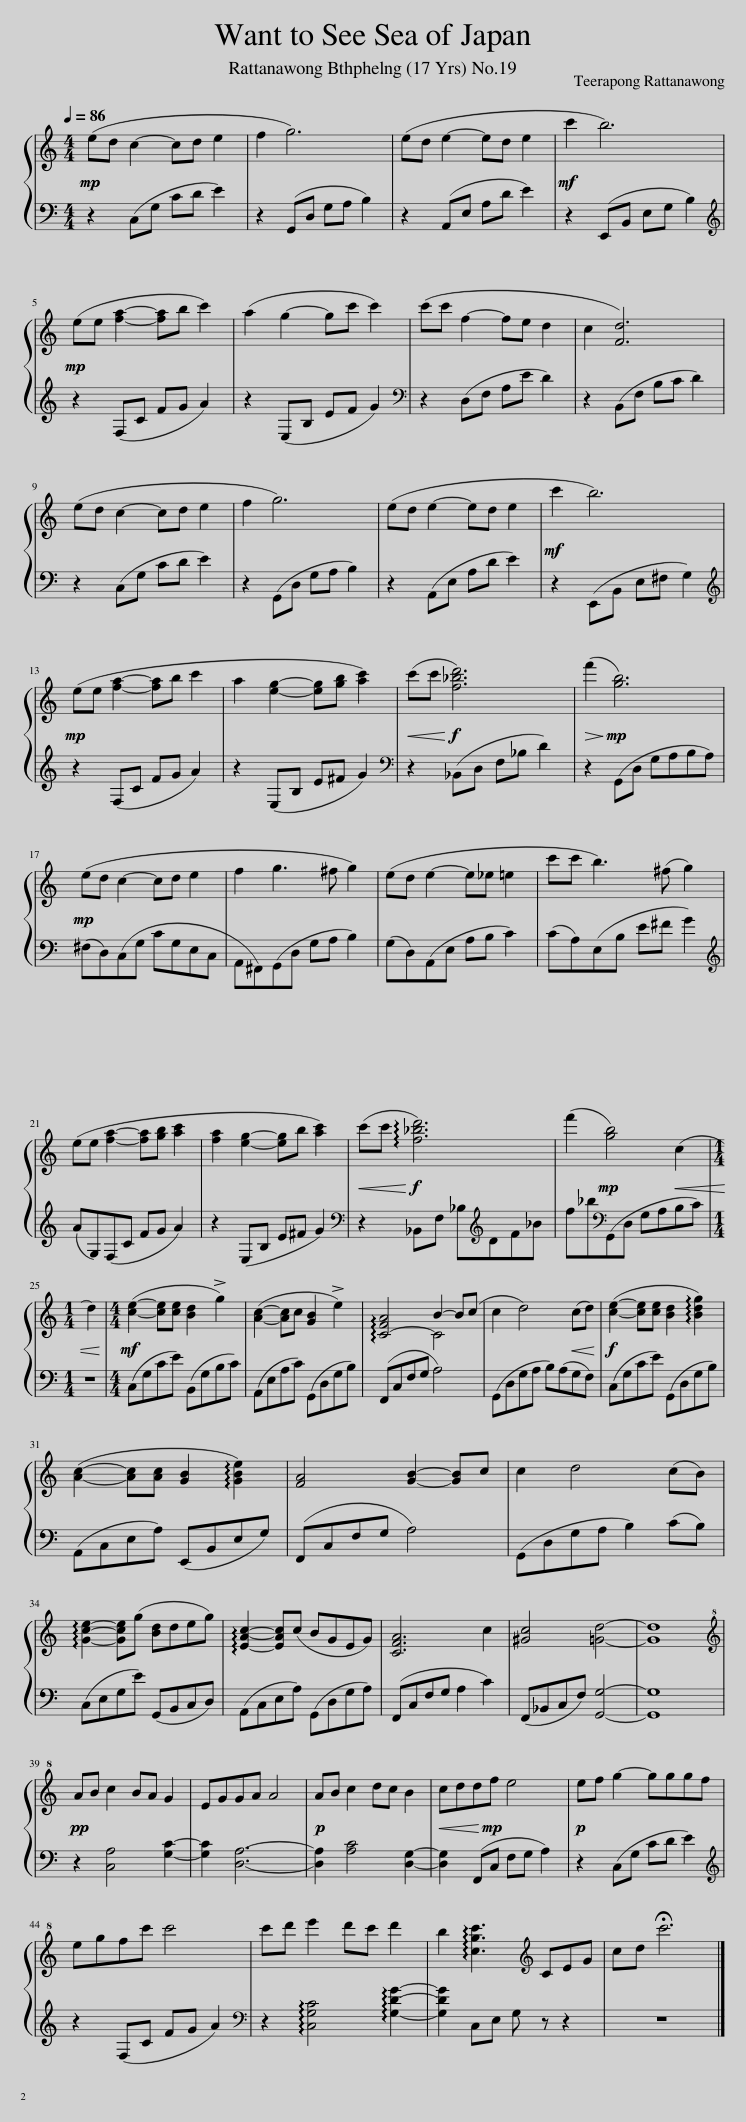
X:1
%%score { ( 1 3 ) | 2 }
L:1/8
Q:1/4=86
M:4/4
I:linebreak $
K:C
V:1 treble
V:3 treble
V:2 bass
V:1
!mp! (ed c2- cd e2 | f2 g6) | (ed e2- ed e2 |!mf! c'2 b6) |$!mp! (ee [fa]2- [fa]b c'2) | %5
 (a2 g2- gc' c'2) | (c'c' f2- fe d2 | c2 [Fd]6) |$ (ed c2- cd e2 | f2 g6) | %10
 (ed e2- ed e2 |!mf! c'2 b6) |$!mp! (ee [fa]2- [fa]b c'2 | a2 [eg]2- [eg][gb] [ac']2) |!<(! (c'c'!<)!!f! [f_bd']6) | %15
!>(! (f'2!>)!!mp! [gb]6) |$!mp! (ed c2- cd e2 | f2 g3 ^f g2) | (ed e2- e_e =e2 | c'c' b3) (^f g2) |$ %20
 (ee [fa]2- [fa][gb] [ac']2 | [fa]2 [eg]2- [eg]b [ac']2) |!<(! (c'c'!<)!!f! !arpeggio![f_bd']6) | (f'2!mp! [gb]4)!<(! (c2 |$[M:1/4] d2)!<)! | %25
[M:4/4]!mf! ([ce]2- [ce][ce] [Bd]2 !>!g2) | ([Ac]2- [Ac]c [GB]2 !>!e2) | !arpeggio![C-FA]4 B2- B(c | c2 d4)!<(! (cd)!<)! |!f! ([ce]2- [ce][ce] [Bd]2 !arpeggio![Bdg]2) |$ %30
 ([Ac]2- [Ac][Ac] [GB]2 !arpeggio![GBe]2) | [FA]4 [GB]2- [GB]c | c2 d4 (cB) |$ !arpeggio![Gce]2- [Gce](g [Bd]deg) | !arpeggio![EAc]2- [EAc](c BGEG) | %35
 [CFA]6 c2 | [^Gc]4 [=Gd]4- | [Gd]8 |$[K:treble+8]!pp! AB c2 BA G2 | EGGA A4 | %40
!p! AB c2 dc B2 |!<(! cdd!<)!!mp!f e4 |!p! ef g2- gggf |$ egfc' c'4 | c'd' e'2 d'c' d'2 | %45
 b2 !arpeggio![cgc']3[K:treble] CEG | cd[Q:1/4=35] !fermata!c'6 |] %47
V:2
!ped! z2 (C,G, CD E2) | z2!ped! (G,,!ped-up!D, G,A, B,2) |!ped! z2!ped-up! (A,,E, A,D E2) | z2!ped! (E,,!ped-up!B,, E,G, B,2) |$[K:treble]!ped! z2 (F,C FG A2)!ped-up! | %5
 z2!ped! (E,!ped-up!B, EF G2) |[K:bass]!ped! z2!ped-up! (D,F, A,E D2) | z2!ped! (B,,!ped-up!F, B,C D2) |$!ped! z2 (C,G, CD E2)!ped-up! | z2!ped! (G,,!ped-up!D, G,A, B,2) | %10
!ped! z2!ped-up! (A,,E, A,D E2) | z2!ped! (E,,!ped-up!B,, E,^F, G,2) |$[K:treble]!ped! z2 (F,C FG A2)!ped-up! | z2!ped! (E,!ped-up!B, E^F G2) |[K:bass]!ped! z2!ped-up! (_B,,D, F,_B, D2) | %15
!ped! z2!ped-up! (G,,D, G,A,B,A,) |$!ped! (^F,D,)!ped!(C,!ped-up!G, CG,E,C,!ped-up! | A,,^F,,)!ped!(G,,!ped-up!D, G,A, B,2) |!ped! (G,!ped-up!D,)!ped!(A,,!ped-up!E, A,B, C2) |!ped! (C!ped-up!A,)!ped!(E,!ped-up!B, E!ped!^F!ped-up! G2) |$ %20
[K:treble]!ped! (AG,)!ped!(F,!ped-up!C FG A2)!ped-up! | z2!ped! (E,!ped-up!B, E^F G2) |[K:bass]!ped! z2!ped-up! _B,,F, _B,[K:treble]DF_B | f_b[K:bass]!ped!(G,,!ped-up!D, G,A,B,C) |$[M:1/4] z2 | %25
[M:4/4]!ped! (C,G,!ped-up!CE)!ped! (B,,!ped-up!G,B,C) |!ped! (A,,!ped-up!E,A,C)!ped! (G,,!ped-up!D,G,B,) |!ped! (F,,!ped-up!C,F,G, A,4) |!ped! (G,,!ped-up!D,G,A, B,)!ped!(A,!ped-up!G,F,) |!ped! (C,G,CE)!ped! (G,,!ped-up!D,G,B,)!ped-up! |$ %30
!ped! (A,,!ped-up!C,E,A,)!ped! (E,,!ped-up!B,,E,G,) |!ped! (F,,!ped-up!C,F,G, A,4) |!ped! (G,,!ped-up!D,G,A, B,2)!ped! (C!ped-up!B,) |$!ped! (C,E,G,E)!ped! (G,,!ped-up!B,,C,D,)!ped-up! |!ped! (A,,!ped-up!C,E,A,)!ped! (G,,!ped-up!D,G,A,) | %35
!ped! (F,,!ped-up!C,F,G, A,2 C2) |!ped! (F,,!ped-up!_B,,C,F,) [G,,G,]4- | [G,,G,]8 |$!ped! z2 [C,A,]4 [G,C]2-!ped-up! | [G,C]2 [D,A,]6- | %40
!ped! [D,A,]2!ped-up! [A,C]4 [D,G,]2- | [D,G,]2!ped! (F,,!ped-up!C, F,G, A,2) | z2!ped! (C,!ped-up!G, CD E2) |$[K:treble]!ped! z2 (F,C FG A2)!ped-up! |[K:bass]!ped! z2!ped-up! !arpeggio![C,G,C]4 !arpeggio![G,DG]2- | %45
 [G,DG]2 C,E, G, z z2 | z8 |] %47
V:3
 x8 | x8 | x8 | x8 |$ x8 | %5
 x8 | x8 | x8 |$ x8 | x8 | %10
 x8 | x8 |$ x8 | x8 | x8 | %15
 x8 |$ x8 | x8 | x8 | x8 |$ %20
 x8 | x8 | x8 | x8 |$[M:1/4] x2 | %25
[M:4/4] x8 | x8 | x4 C4 | x8 | x8 |$ %30
 x8 | x8 | x8 |$ x8 | x8 | %35
 x8 | x8 | x8 |$[K:treble+8] x8 | x8 | %40
 x8 | x8 | x8 |$ x8 | x8 | %45
 x5[K:treble] x3 | x8 |] %47
